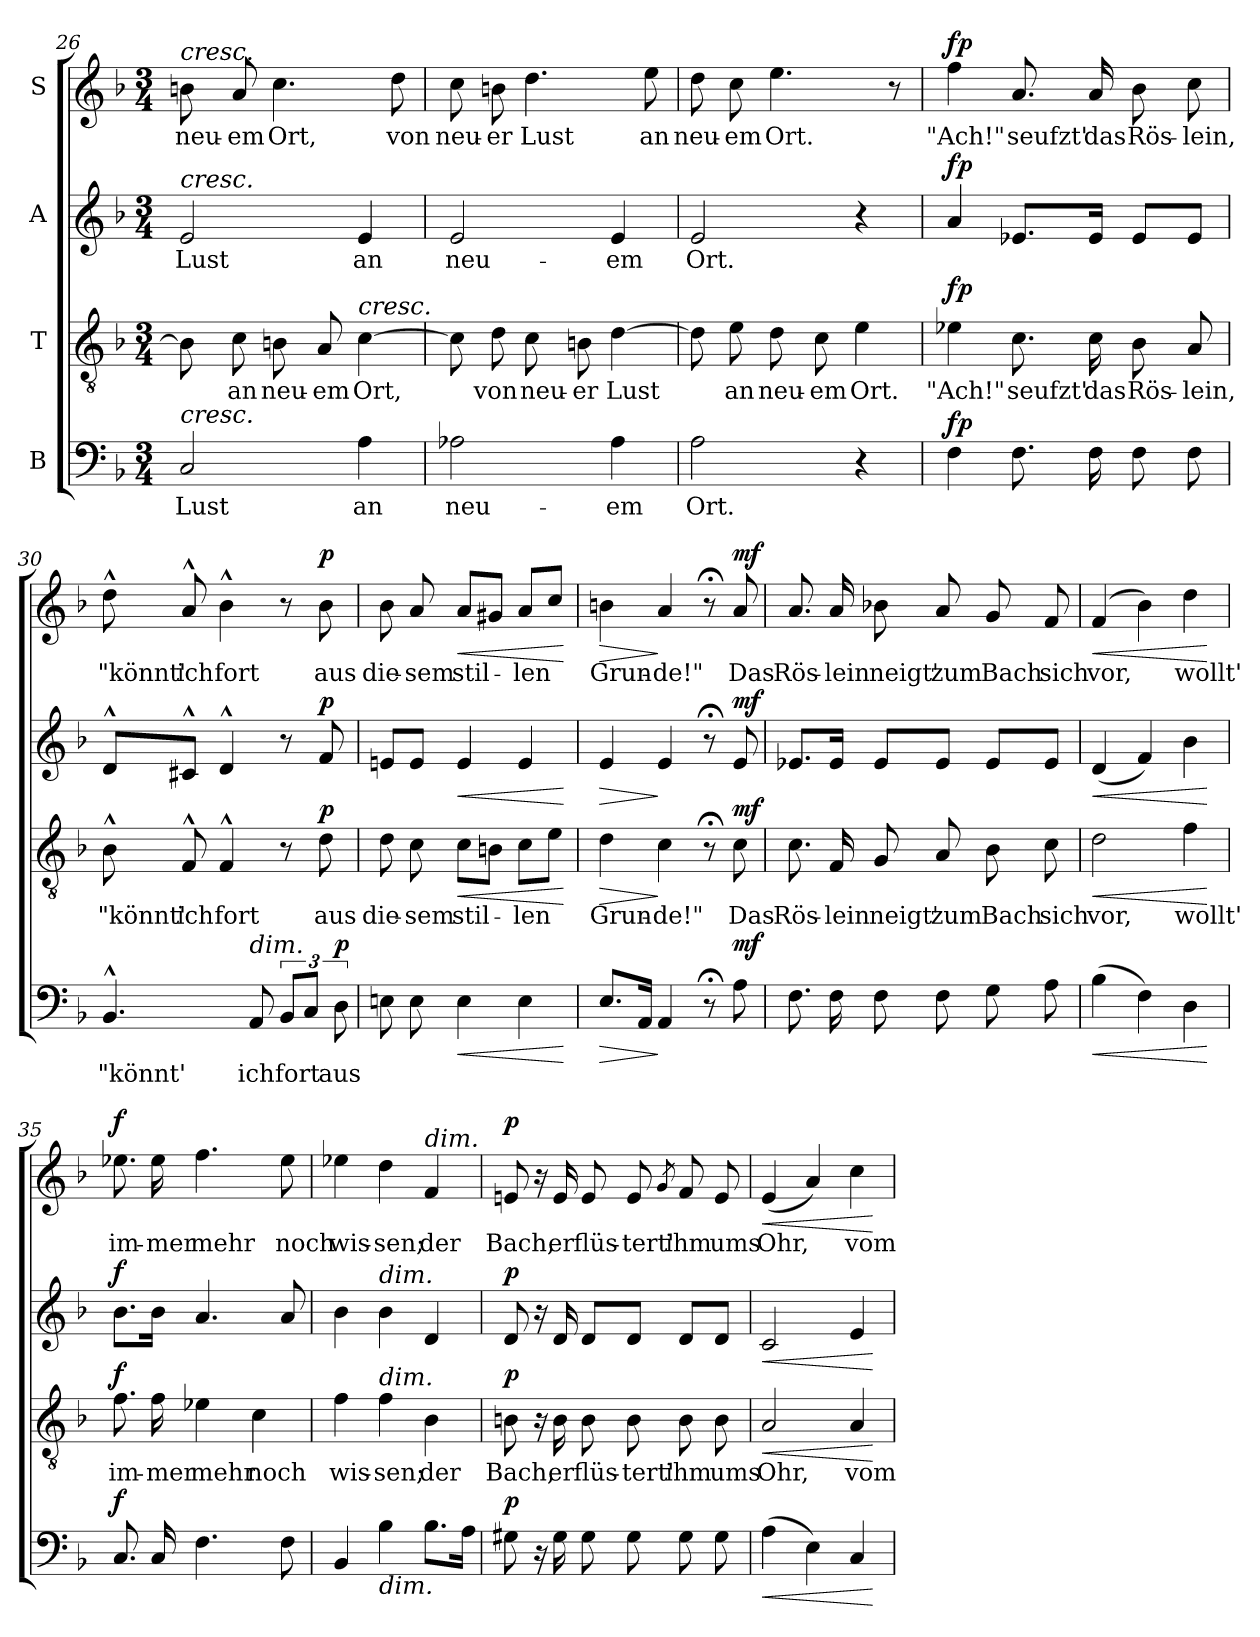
**kern	**text	**dynam	**kern	**text	**dynam	**kern	**text	**dynam	**kern	**text	**dynam
*part4	*part4	*part4	*part3	*part3	*part3	*part2	*part2	*part2	*part1	*part1	*part1
*staff4	*staff4	*staff4	*staff3	*staff3	*staff3	*staff2	*staff2	*staff2	*staff1	*staff1	*staff1
*I"B	*	*	*I"T	*	*	*I"A	*	*	*I"S	*	*
*clefF4	*	*	*clefGv2	*	*	*clefG2	*	*	*clefG2	*	*
*k[b-]	*	*	*k[b-]	*	*	*k[b-]	*	*	*k[b-]	*	*
*M3/4	*	*	*M3/4	*	*	*M3/4	*	*	*M3/4	*	*
=26	=26	=26	=26	=26	=26	=26	=26	=26	=26	=26	=26
!	!	!	!	!	!	!	!	!	!LO:TX:a:i:t=cresc.	!	!
!	!	!	!	!	!	!LO:TX:a:i:t=cresc.	!	!	!	!	!
!LO:TX:a:i:t=cresc.	!	!	!	!	!	!	!	!	!	!	!
2C/	Lust	.	8B\]	.	.	2e/	Lust	.	8bn\	neu-	.
.	.	.	8c\	an	.	.	.	.	8a/	-em	.
.	.	.	8Bn\	neu-	.	.	.	.	4.cc\	Ort,	.
.	.	.	8A/	-em	.	.	.	.	.	.	.
!	!	!	!LO:TX:a:i:t=cresc.	!	!	!	!	!	!	!	!
4A\	an	.	[4c\	Ort,	.	4e/	an	.	.	.	.
.	.	.	.	.	.	.	.	.	8dd\	von	.
!!LO:LB:g=z
=27	=27	=27	=27	=27	=27	=27	=27	=27	=27	=27	=27
2A-X\	neu-	.	8c\]	.	.	2e/	neu-	.	8cc\	neu-	.
.	.	.	8d\	von	.	.	.	.	8bn\	-er	.
.	.	.	8c\	neu-	.	.	.	.	4.dd\	Lust	.
.	.	.	8Bn\	-er	.	.	.	.	.	.	.
4A-\	-em	.	[4d\	Lust	.	4e/	-em	.	.	.	.
.	.	.	.	.	.	.	.	.	8ee\	an	.
=28	=28	=28	=28	=28	=28	=28	=28	=28	=28	=28	=28
2A\	Ort.	.	8d\]	.	.	2e/	Ort.	.	8dd\	neu-	.
.	.	.	8e\	an	.	.	.	.	8cc\	-em	.
.	.	.	8d\	neu-	.	.	.	.	4.ee\	Ort.	.
.	.	.	8c\	-em	.	.	.	.	.	.	.
4r	.	.	4e\	Ort.	.	4r	.	.	.	.	.
.	.	.	.	.	.	.	.	.	8r	.	.
=29	=29	=29	=29	=29	=29	=29	=29	=29	=29	=29	=29
!	!	!LO:DY:a	!	!	!LO:DY:a	!	!	!LO:DY:a	!	!	!LO:DY:a
4F\	.	fp	4e-X\	"Ach!"	fp	4a/	.	fp	4ff\	"Ach!"	fp
8.F\	.	.	8.c\	seufzt'	.	8.e-X/L	.	.	8.a/	seufzt'	.
16F\	.	.	16c\	das	.	16e-/Jk	.	.	16a/	das	.
8F\	.	.	8B-\	Rös-	.	8e-/L	.	.	8b-\	Rös-	.
8F\	.	.	8A/	-lein,	.	8e-/J	.	.	8cc\	-lein,	.
=30	=30	=30	=30	=30	=30	=30	=30	=30	=30	=30	=30
4.BB-^^/	"könnt'	.	8B-^^\	"könnt'	.	8d^^/L	.	.	8dd^^\	"könnt'	.
.	.	.	8F^^/	ich	.	8c#X^^/J	.	.	8a^^/	ich	.
.	.	.	4F^^/	fort	.	4d^^/	.	.	4b-^^\	fort	.
!LO:TX:a:i:t=dim.	!	!	!	!	!	!	!	!	!	!	!
8AA/	ich	.	.	.	.	.	.	.	.	.	.
12BB-/L	fort	.	8r	.	.	8r	.	.	8r	.	.
12C/J	.	.	.	.	.	.	.	.	.	.	.
!	!	!	!	!	!LO:DY:a	!	!	!LO:DY:a	!	!	!LO:DY:a
.	.	.	8d\	aus	p	8f/	.	p	8b-\	aus	p
!	!	!LO:DY:a	!	!	!	!	!	!	!	!	!
12D\	aus	p	.	.	.	.	.	.	.	.	.
!!LO:PB:g=z
=31	=31	=31	=31	=31	=31	=31	=31	=31	=31	=31	=31
8En\	.	.	8d\	die-	.	8en/L	.	.	8b-\	die-	.
8E\	.	.	8c\	-sem	.	8e/J	.	.	8a/	-sem	.
!	!	!LO:HP:b	!	!	!LO:HP:b	!	!	!LO:HP:b	!	!	!LO:HP:b
4E\	.	<	8c\L	stil-	<	4e/	.	<	8a/L	stil-	<
.	.	.	8Bn\J	.	.	.	.	.	8g#X/J	.	.
4E\	.	.	8c\L	-len	.	4e/	.	.	8a/L	-len	.
.	.	.	8e\J	.	.	.	.	.	8cc/J	.	.
.	.	[	.	.	[	.	.	[	.	.	[
=32	=32	=32	=32	=32	=32	=32	=32	=32	=32	=32	=32
!	!	!LO:HP:b	!	!	!LO:HP:b	!	!	!LO:HP:b	!	!	!LO:HP:b
8.E/L	.	>	4d\	Grun-	>	4e/	.	>	4bn\	Grun-	>
16AA/Jk	.	.	.	.	.	.	.	.	.	.	.
4AA/	.	]	4c\	-de!"	]	4e/	.	]	4a/	-de!"	]
8r;<	.	.	8r;<	.	.	8r;<	.	.	8r;<	.	.
!	!	!LO:DY:a	!	!	!LO:DY:a	!	!	!LO:DY:a	!	!	!LO:DY:a
8A\	.	mf	8c\	Das	mf	8e/	.	mf	8a/	Das	mf
=33	=33	=33	=33	=33	=33	=33	=33	=33	=33	=33	=33
8.F\	.	.	8.c\	Rös-	.	8.e-X/L	.	.	8.a/	Rös-	.
16F\	.	.	16F/	-lein	.	16e-/Jk	.	.	16a/	-lein	.
8F\	.	.	8G/	neigt'	.	8e-/L	.	.	8b-X\	neigt'	.
8F\	.	.	8A/	zum	.	8e-/J	.	.	8a/	zum	.
8G\	.	.	8B-\	Bach	.	8e-/L	.	.	8g/	Bach	.
8A\	.	.	8c\	sich	.	8e-/J	.	.	8f/	sich	.
=34	=34	=34	=34	=34	=34	=34	=34	=34	=34	=34	=34
!	!	!LO:HP:b	!	!	!LO:HP:b	!	!	!LO:HP:b	!	!	!LO:HP:b
(4B-\	.	<	2d\	vor,	<	(4d/	.	<	(4f/	vor,	<
4F\)	.	.	.	.	.	4f/)	.	.	4b-\)	.	.
4D\	.	.	4f\	wollt'	.	4b-\	.	.	4dd\	wollt'	.
.	.	[	.	.	[	.	.	[	.	.	[
!!LO:LB:g=z
=35	=35	=35	=35	=35	=35	=35	=35	=35	=35	=35	=35
!	!	!LO:DY:a	!	!	!LO:DY:a	!	!	!LO:DY:a	!	!	!LO:DY:a
8.C/	.	f	8.f\	im-	f	8.b-\L	.	f	8.ee-X\	im-	f
16C/	.	.	16f\	-mer	.	16b-\Jk	.	.	16ee-\	-mer	.
4.F\	.	.	4e-X\	mehr	.	4.a/	.	.	4.ff\	mehr	.
.	.	.	4c\	noch	.	.	.	.	.	.	.
8F\	.	.	.	.	.	8a/	.	.	8ee-\	noch	.
=36	=36	=36	=36	=36	=36	=36	=36	=36	=36	=36	=36
4BB-/	.	.	4f\	wis-	.	4b-\	.	.	4ee-X\	wis-	.
!	!	!	!	!	!	!LO:TX:a:i:t=dim.	!	!	!	!	!
!	!	!	!LO:TX:a:i:t=dim.	!	!	!	!	!	!	!	!
!LO:TX:b:i:t=dim.	!	!	!	!	!	!	!	!	!	!	!
4B-\	.	.	4f\	-sen;	.	4b-\	.	.	4dd\	-sen;	.
!	!	!	!	!	!	!	!	!	!LO:TX:a:i:t=dim.	!	!
8.B-\L	.	.	4B-\	der	.	4d/	.	.	4f/	der	.
16A\Jk	.	.	.	.	.	.	.	.	.	.	.
=37	=37	=37	=37	=37	=37	=37	=37	=37	=37	=37	=37
!	!	!LO:DY:a	!	!	!LO:DY:a	!	!	!LO:DY:a	!	!	!LO:DY:a
8G#X\	.	p	8Bn\	Bach,	p	8d/	.	p	8en/	Bach,	p
16r	.	.	16r	.	.	16r	.	.	16r	.	.
16G#\	.	.	16B\	er	.	16d/	.	.	16e/	er	.
8G#\	.	.	8B\	flüs-	.	8d/L	.	.	8e/	flüs-	.
8G#\	.	.	8B\	-tert'	.	8d/J	.	.	8e/	-tert'	.
.	.	.	.	.	.	.	.	.	8qg/	.	.
8G#\	.	.	8B\	ihm	.	8d/L	.	.	8f/	ihm	.
8G#\	.	.	8B\	ums	.	8d/J	.	.	8e/	ums	.
=38	=38	=38	=38	=38	=38	=38	=38	=38	=38	=38	=38
!	!	!LO:HP:b	!	!	!LO:HP:b	!	!	!LO:HP:b	!	!	!LO:HP:b
(4A\	.	<	2A/	Ohr,	<	2c/	.	<	(4e/	Ohr,	<
4E\)	.	.	.	.	.	.	.	.	4a/)	.	.
4C/	.	.	4A/	vom	.	4e/	.	.	4cc\	vom	.
.	.	[	.	.	[	.	.	[	.	.	[
=	=	=	=	=	=	=	=	=	=	=	=
*-	*-	*-	*-	*-	*-	*-	*-	*-	*-	*-	*-
